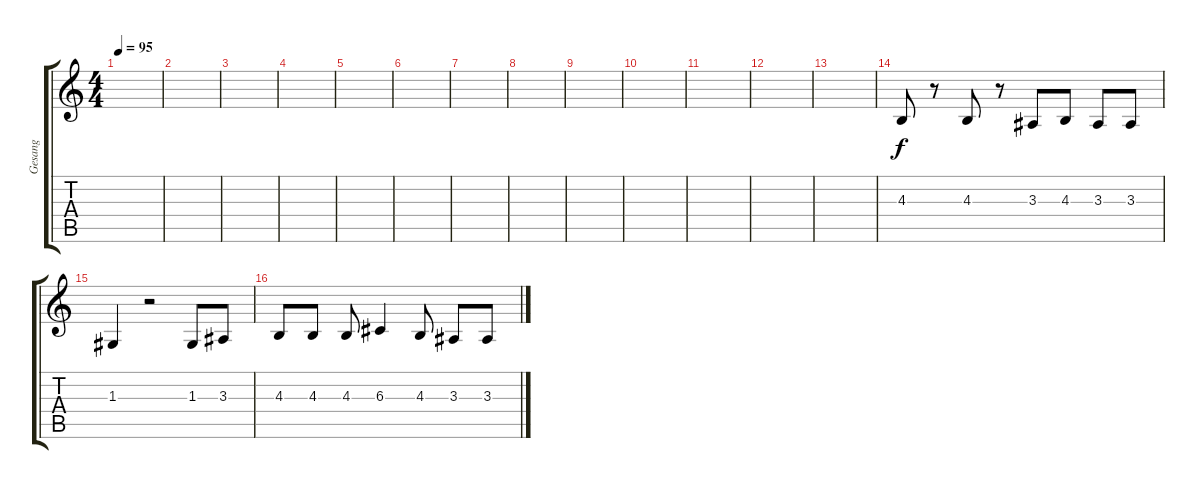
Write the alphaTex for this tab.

\track ("Gesang" "Gesang") {instrument cello}
\staff {score tabs}
\tuning (E4 B3 G3 D3 A2 E2) {hide}
\ts (4 4)
\tempo 95
\clef g2
\ks c
|
|
|
|
|
|
|
|
|
|
|
|
|
4.3.8 r.8 4.3.8 r.8 3.3.8 4.3.8 3.3.8 3.3.8 |
1.3.4 r.2 1.3.8 3.3.8 |
4.3.8 4.3.8 4.3.8 6.3.4 4.3.8 3.3.8 3.3.8
